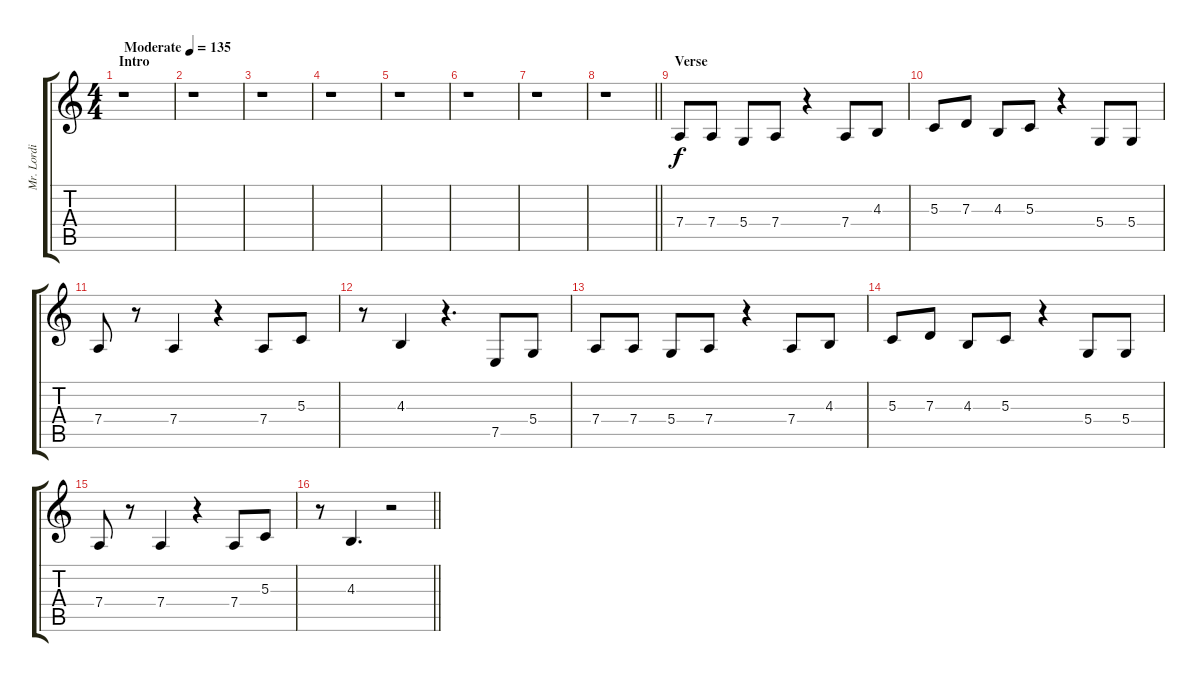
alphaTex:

\track ("Mr. Lordi" "Mr. Lordi") {instrument lead2sawtooth}
\staff {score tabs}
\tuning (E4 B3 G3 D3 A2 E2) {hide}
\ts (4 4)
\section ("" "Intro")
\tempo (135 "Moderate")
\clef g2
\ks c
r.1{dy f instrument lead2sawtooth} |
r.1 |
r.1 |
r.1 |
r.1 |
r.1 |
r.1 |
\barLineRight lightlight
r.1 |
\section ("" "Verse")
7.4.8 7.4.8 5.4.8 7.4.8 r.4 7.4.8 4.3.8 |
5.3.8 7.3.8 4.3.8 5.3.8 r.4 5.4.8 5.4.8 |
7.4.8 r.8 7.4.4 r.4 7.4.8 5.3.8 |
r.8 4.3.4 r.4{d} 7.5.8 5.4.8 |
7.4.8 7.4.8 5.4.8 7.4.8 r.4 7.4.8 4.3.8 |
5.3.8 7.3.8 4.3.8 5.3.8 r.4 5.4.8 5.4.8 |
7.4.8 r.8 7.4.4 r.4 7.4.8 5.3.8 |
\barLineRight lightlight
r.8 4.3.4{d} r.2
